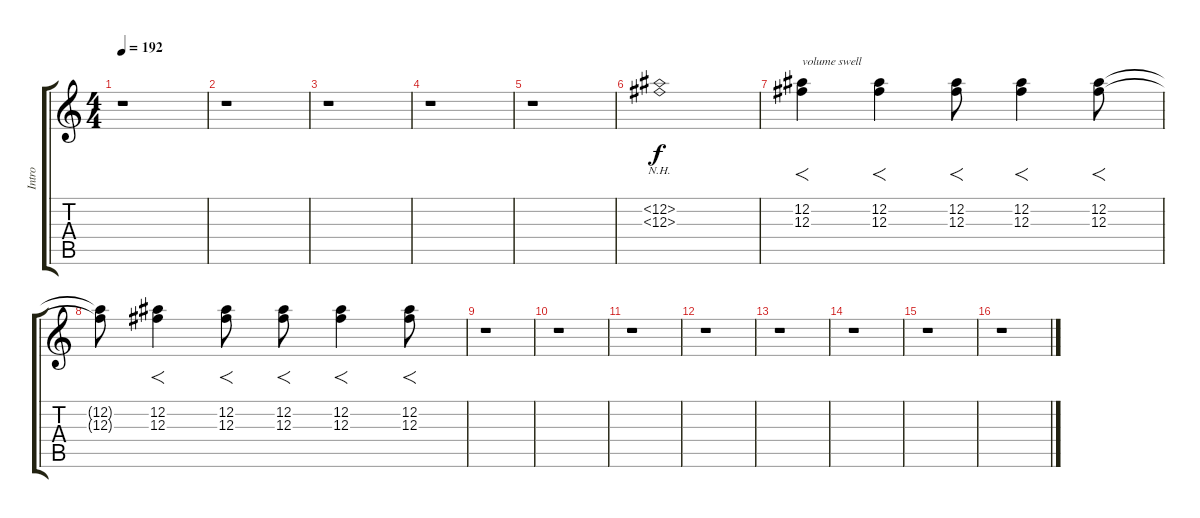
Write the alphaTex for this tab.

\track ("Intro" "Intro") {instrument distortionguitar}
\staff {score tabs}
\tuning (Eb4 Bb3 Gb3 Db3 Ab2 Eb2) {hide}
\ts (4 4)
\tempo 192
\clef g2
\ks c
r.1{dy f instrument distortionguitar} |
r.1 |
r.1 |
r.1 |
r.1 |
(12.2{nh} 12.3{nh}).1 |
(12.2 12.3).4{f txt "volume swell"} (12.2 12.3).4{f} (12.2 12.3).8{f} (12.2 12.3).4{f} (12.2 12.3).8{f} |
(12.2{t} 12.3{t}).8 (12.2 12.3).4{f} (12.2 12.3).8{f} (12.2 12.3).8{f} (12.2 12.3).4{f} (12.2 12.3).8{f} |
r.1 |
r.1 |
r.1 |
r.1 |
r.1 |
r.1 |
r.1 |
r.1
